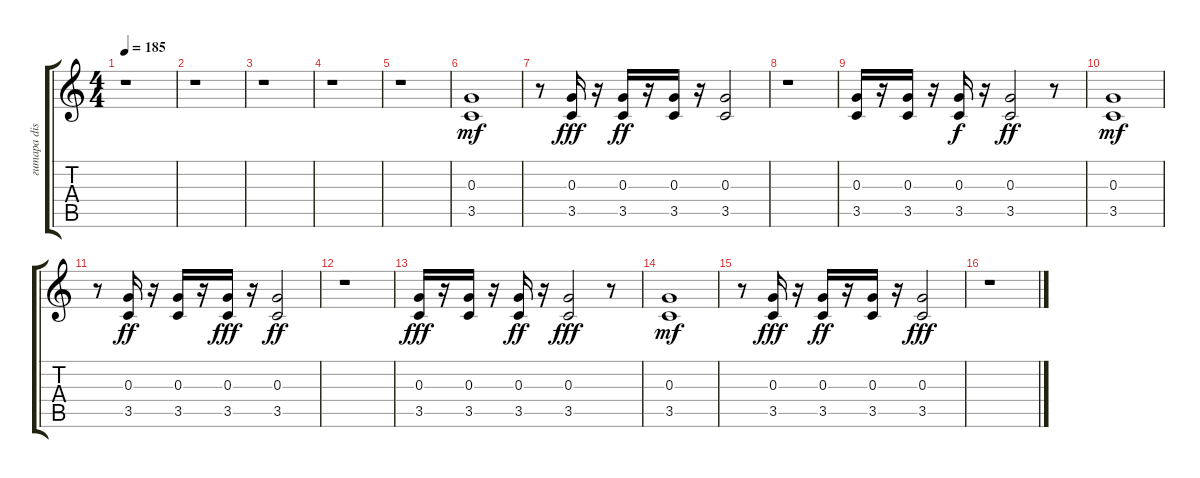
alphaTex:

\track ("гитара dist" "гитара dis") {instrument distortionguitar}
\staff {score tabs}
\tuning (E4 B3 G3 D3 A2 E2) {hide}
\ts (4 4)
\tempo 185
\clef g2
\ks c
r.1{dy ff} |
r.1 |
r.1 |
r.1 |
r.1 |
(0.3 3.5).1{dy mf} |
r.8 (0.3 3.5).16{dy fff} r.16 (0.3 3.5).16{dy ff} r.16 (0.3 3.5).16 r.16 (0.3 3.5).2 |
r.1 |
(0.3 3.5).16 r.16 (0.3 3.5).16 r.16 (0.3 3.5).16{dy f} r.16 (0.3 3.5).2{dy ff} r.8 |
(0.3 3.5).1{dy mf} |
r.8 (0.3 3.5).16{dy ff} r.16 (0.3 3.5).16 r.16 (0.3 3.5).16{dy fff} r.16 (0.3 3.5).2{dy ff} |
r.1 |
(0.3 3.5).16{dy fff} r.16 (0.3 3.5).16 r.16 (0.3 3.5).16{dy ff} r.16 (0.3 3.5).2{dy fff} r.8 |
(0.3 3.5).1{dy mf} |
r.8 (0.3 3.5).16{dy fff} r.16 (0.3 3.5).16{dy ff} r.16 (0.3 3.5).16 r.16 (0.3 3.5).2{dy fff} |
r.1
